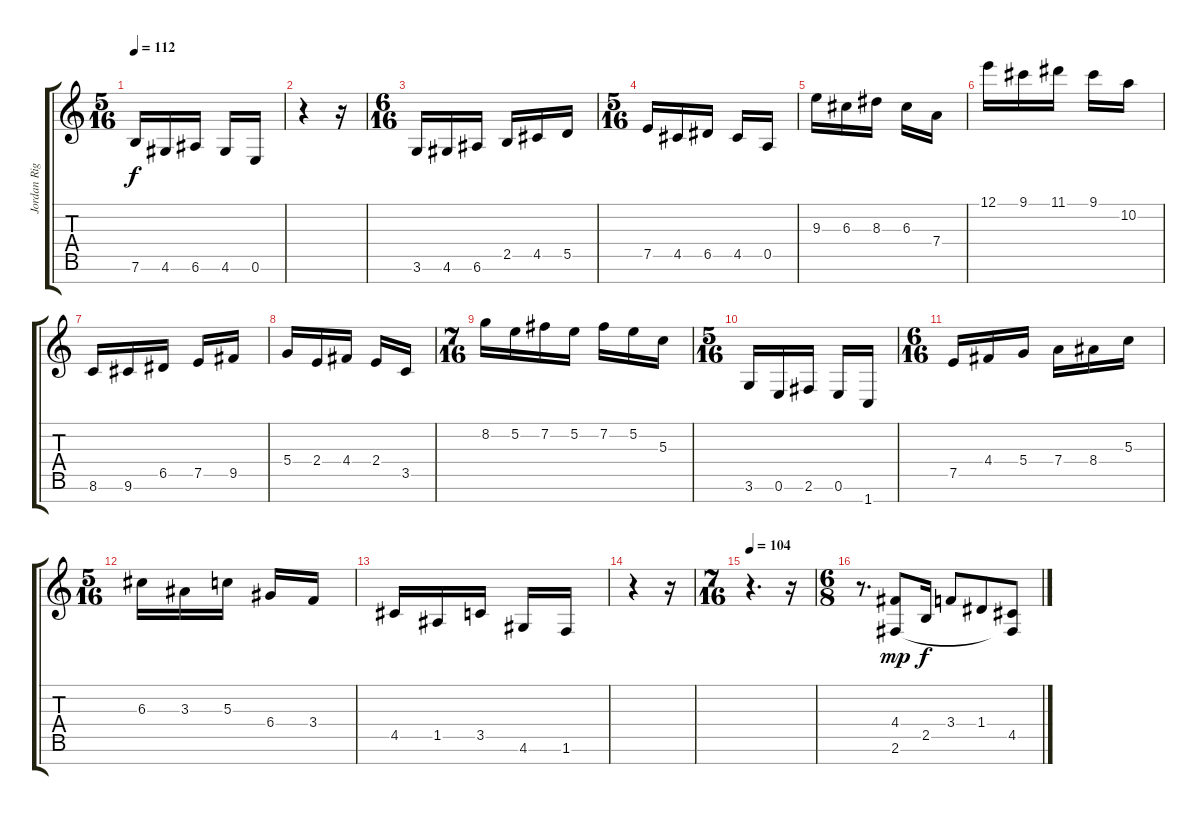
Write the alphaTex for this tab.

\track ("Jordan Right Hand Overdubs and Effects" "Jordan Rig") {instrument violin}
\staff {score tabs}
\tuning (E5 B4 G4 D4 A3 E3 B2) {hide}
\ts (5 16)
\tempo 112
\clef g2
\ks c
7.6.16{dy f} 4.6.16 6.6.16 4.6.16 0.6.16 |
r.4 r.16 |
\ts (6 16)
3.6.16 4.6.16 6.6.16 2.5.16 4.5.16 5.5.16 |
\ts (5 16)
7.5.16 4.5.16 6.5.16 4.5.16 0.5.16 |
9.3.16 6.3.16 8.3.16 6.3.16 7.4.16 |
12.1.16 9.1.16 11.1.16 9.1.16 10.2.16 |
8.6.16 9.6.16 6.5.16 7.5.16 9.5.16 |
5.4.16 2.4.16 4.4.16 2.4.16 3.5.16 |
\ts (7 16)
8.2.16 5.2.16 7.2.16 5.2.16 7.2.16 5.2.16 5.3.16 |
\ts (5 16)
3.6.16 0.6.16 2.6.16 0.6.16 1.7.16 |
\ts (6 16)
7.5.16 4.4.16 5.4.16 7.4.16 8.4.16 5.3.16 |
\ts (5 16)
6.3.16 3.3.16 5.3.16 6.4.16 3.4.16 |
4.5.16 1.5.16 3.5.16 4.6.16 1.6.16 |
r.4 r.16 |
\ts (7 16)
\tempo 104
r.4{d} r.16 |
\ts (6 8)
r.8{d} (4.4 2.6).8{dy mp} 2.5.16{dy f} 3.4.8 1.4.8 (4.5 2.6{t}).8
